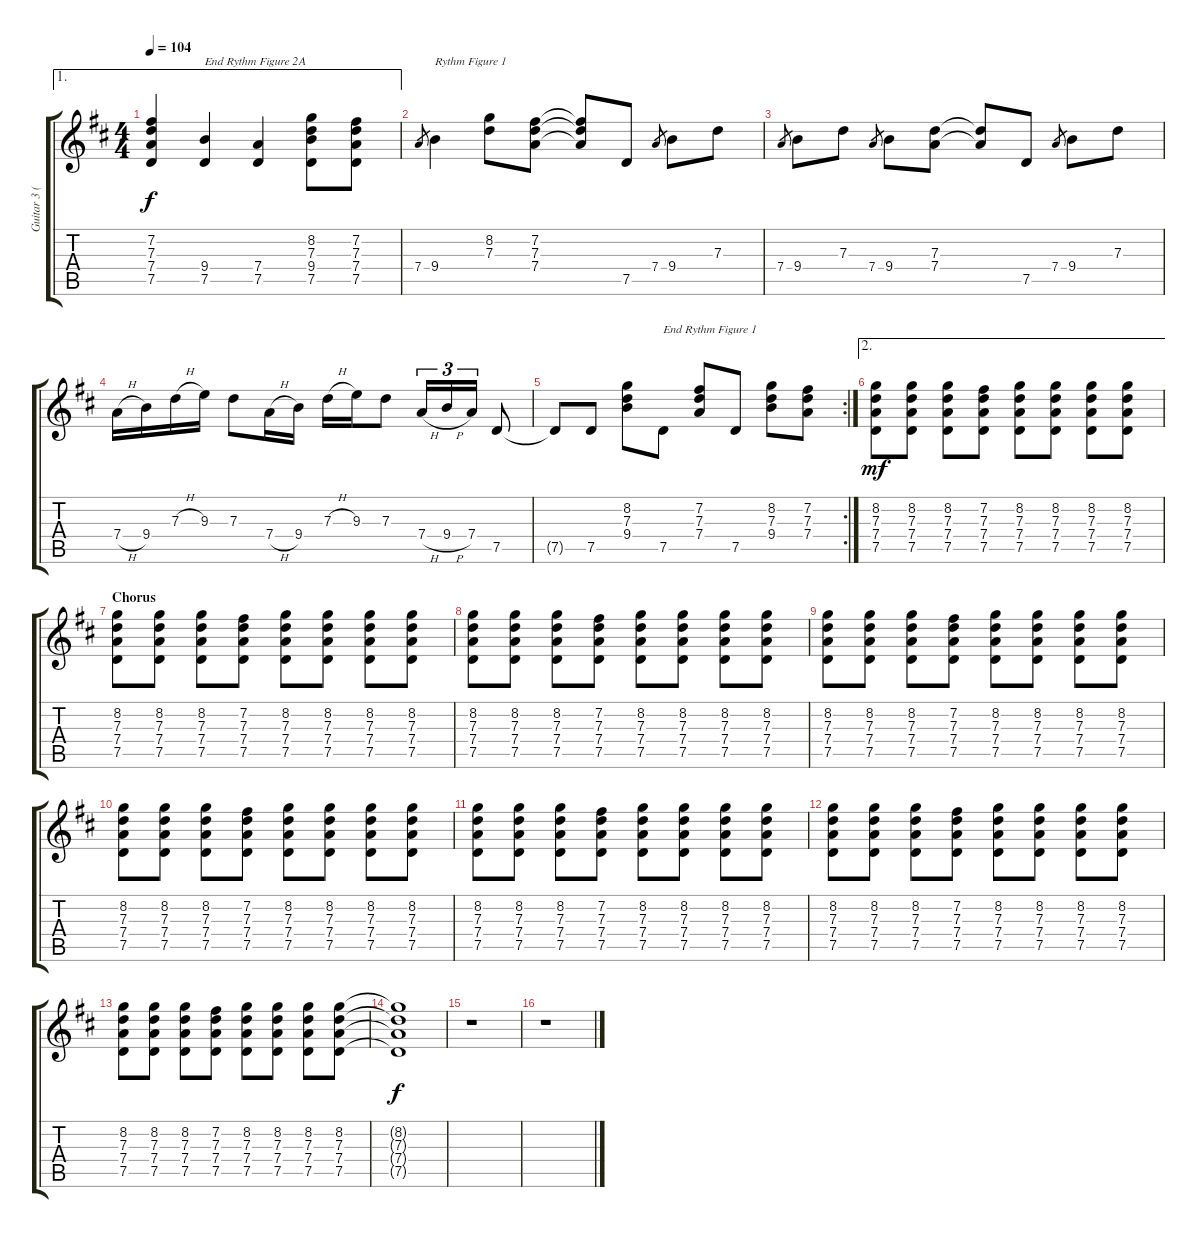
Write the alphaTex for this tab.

\track ("Guitar 3 (Rythm)" "Guitar 3 (") {instrument electricguitarclean}
\staff {score tabs}
\tuning (D4 B3 G3 D3 G2 D2) {hide}
\ae 1
\ts (4 4)
\tempo 104
\clef g2
\ks d
(7.2{t} 7.3{t} 7.4{t} 7.5{t}).4{dy f} (9.4 7.5).4{txt "End Rythm Figure 2A"} (7.4 7.5).4 (8.2 7.3 9.4 7.5).8 (7.2 7.3 7.4 7.5).8 |
7.4.8{gr} 9.4.4{txt "Rythm Figure 1"} (8.2 7.3).8 (7.2 7.3 7.4).8 (7.2{t} 7.3{t} 7.4{t}).8 7.5.8 7.4.8{gr} 9.4.8 7.3.8 |
7.4.8{gr} 9.4.8 7.3.8 7.4.8{gr} 9.4.8 (7.3 7.4).8 (7.3{t} 7.4{t}).8 7.5.8 7.4.8{gr} 9.4.8 7.3.8 |
7.4{h}.16 9.4.16 7.3{h}.16 9.3.16 7.3.8 7.4{h}.16 9.4.16 7.3{h}.16 9.3.16 7.3.8 7.4{h}.16{tu (3 2)} 9.4{h}.16{tu (3 2)} 7.4.16{tu (3 2)} 7.5.8 |
\rc 2
7.5{t}.8 7.5.8 (8.2 7.3 9.4).8 7.5.8{txt "End Rythm Figure 1"} (7.2 7.3 7.4).8 7.5.8 (8.2 7.3 9.4).8 (7.2 7.3 7.4).8 |
\ae 2
(8.2 7.3 7.4 7.5).8{dy mf} (8.2 7.3 7.4 7.5).8 (8.2 7.3 7.4 7.5).8 (7.2 7.3 7.4 7.5).8 (8.2 7.3 7.4 7.5).8 (8.2 7.3 7.4 7.5).8 (8.2 7.3 7.4 7.5).8 (8.2 7.3 7.4 7.5).8 |
\section ("" "Chorus")
(8.2 7.3 7.4 7.5).8 (8.2 7.3 7.4 7.5).8 (8.2 7.3 7.4 7.5).8 (7.2 7.3 7.4 7.5).8 (8.2 7.3 7.4 7.5).8 (8.2 7.3 7.4 7.5).8 (8.2 7.3 7.4 7.5).8 (8.2 7.3 7.4 7.5).8 |
(8.2 7.3 7.4 7.5).8 (8.2 7.3 7.4 7.5).8 (8.2 7.3 7.4 7.5).8 (7.2 7.3 7.4 7.5).8 (8.2 7.3 7.4 7.5).8 (8.2 7.3 7.4 7.5).8 (8.2 7.3 7.4 7.5).8 (8.2 7.3 7.4 7.5).8 |
(8.2 7.3 7.4 7.5).8 (8.2 7.3 7.4 7.5).8 (8.2 7.3 7.4 7.5).8 (7.2 7.3 7.4 7.5).8 (8.2 7.3 7.4 7.5).8 (8.2 7.3 7.4 7.5).8 (8.2 7.3 7.4 7.5).8 (8.2 7.3 7.4 7.5).8 |
(8.2 7.3 7.4 7.5).8 (8.2 7.3 7.4 7.5).8 (8.2 7.3 7.4 7.5).8 (7.2 7.3 7.4 7.5).8 (8.2 7.3 7.4 7.5).8 (8.2 7.3 7.4 7.5).8 (8.2 7.3 7.4 7.5).8 (8.2 7.3 7.4 7.5).8 |
(8.2 7.3 7.4 7.5).8 (8.2 7.3 7.4 7.5).8 (8.2 7.3 7.4 7.5).8 (7.2 7.3 7.4 7.5).8 (8.2 7.3 7.4 7.5).8 (8.2 7.3 7.4 7.5).8 (8.2 7.3 7.4 7.5).8 (8.2 7.3 7.4 7.5).8 |
(8.2 7.3 7.4 7.5).8 (8.2 7.3 7.4 7.5).8 (8.2 7.3 7.4 7.5).8 (7.2 7.3 7.4 7.5).8 (8.2 7.3 7.4 7.5).8 (8.2 7.3 7.4 7.5).8 (8.2 7.3 7.4 7.5).8 (8.2 7.3 7.4 7.5).8 |
(8.2 7.3 7.4 7.5).8 (8.2 7.3 7.4 7.5).8 (8.2 7.3 7.4 7.5).8 (7.2 7.3 7.4 7.5).8 (8.2 7.3 7.4 7.5).8 (8.2 7.3 7.4 7.5).8 (8.2 7.3 7.4 7.5).8 (8.2 7.3 7.4 7.5).8 |
(8.2{t} 7.3{t} 7.4{t} 7.5{t}).1{dy f} |
r.1 |
r.1
